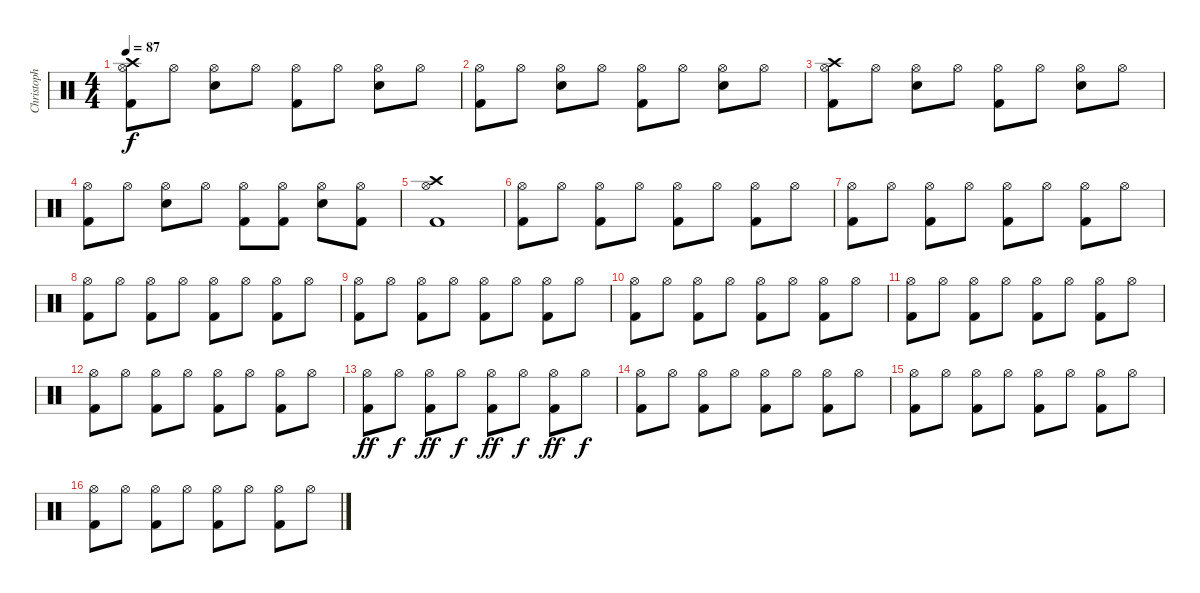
\track ("Christoph Doom Schneider - Drums 1" "Christoph ") {instrument percussion}
\staff {score}
\articulation defaults
\ts (4 4)
\tempo 87
\clef neutral
\ks c
("Crash high (hit)" "Hi-Hat (open)" "Kick (hit) 2").8{dy f} "Hi-Hat (open)".8 ("Hi-Hat (open)" "Snare (hit) 2").8 "Hi-Hat (open)".8 ("Hi-Hat (open)" "Kick (hit) 2").8 "Hi-Hat (open)".8 ("Hi-Hat (open)" "Snare (hit) 2").8 "Hi-Hat (open)".8 |
("Hi-Hat (open)" "Kick (hit) 2").8 "Hi-Hat (open)".8 ("Hi-Hat (open)" "Snare (hit) 2").8 "Hi-Hat (open)".8 ("Hi-Hat (open)" "Kick (hit) 2").8 "Hi-Hat (open)".8 ("Hi-Hat (open)" "Snare (hit) 2").8 "Hi-Hat (open)".8 |
("Crash high (hit)" "Hi-Hat (open)" "Kick (hit) 2").8 "Hi-Hat (open)".8 ("Hi-Hat (open)" "Snare (hit) 2").8 "Hi-Hat (open)".8 ("Hi-Hat (open)" "Kick (hit) 2").8 "Hi-Hat (open)".8 ("Hi-Hat (open)" "Snare (hit) 2").8 "Hi-Hat (open)".8 |
("Hi-Hat (open)" "Kick (hit) 2").8 "Hi-Hat (open)".8 ("Hi-Hat (open)" "Snare (hit) 2").8 "Hi-Hat (open)".8 ("Hi-Hat (open)" "Kick (hit) 2").8 ("Hi-Hat (open)" "Kick (hit) 2").8 ("Hi-Hat (open)" "Snare (hit) 2").8 ("Hi-Hat (open)" "Kick (hit) 2").8 |
("Crash high (hit)" "Hi-Hat (open)" "Kick (hit) 2").1 |
("Hi-Hat (open)" "Kick (hit) 2").8 "Hi-Hat (open)".8 ("Hi-Hat (open)" "Kick (hit) 2").8 "Hi-Hat (open)".8 ("Hi-Hat (open)" "Kick (hit) 2").8 "Hi-Hat (open)".8 ("Hi-Hat (open)" "Kick (hit) 2").8 "Hi-Hat (open)".8 |
("Hi-Hat (open)" "Kick (hit) 2").8 "Hi-Hat (open)".8 ("Hi-Hat (open)" "Kick (hit) 2").8 "Hi-Hat (open)".8 ("Hi-Hat (open)" "Kick (hit) 2").8 "Hi-Hat (open)".8 ("Hi-Hat (open)" "Kick (hit) 2").8 "Hi-Hat (open)".8 |
("Hi-Hat (open)" "Kick (hit) 2").8 "Hi-Hat (open)".8 ("Hi-Hat (open)" "Kick (hit) 2").8 "Hi-Hat (open)".8 ("Hi-Hat (open)" "Kick (hit) 2").8 "Hi-Hat (open)".8 ("Hi-Hat (open)" "Kick (hit) 2").8 "Hi-Hat (open)".8 |
("Hi-Hat (open)" "Kick (hit) 2").8 "Hi-Hat (open)".8 ("Hi-Hat (open)" "Kick (hit) 2").8 "Hi-Hat (open)".8 ("Hi-Hat (open)" "Kick (hit) 2").8 "Hi-Hat (open)".8 ("Hi-Hat (open)" "Kick (hit) 2").8 "Hi-Hat (open)".8 |
("Hi-Hat (open)" "Kick (hit) 2").8 "Hi-Hat (open)".8 ("Hi-Hat (open)" "Kick (hit) 2").8 "Hi-Hat (open)".8 ("Hi-Hat (open)" "Kick (hit) 2").8 "Hi-Hat (open)".8 ("Hi-Hat (open)" "Kick (hit) 2").8 "Hi-Hat (open)".8 |
("Hi-Hat (open)" "Kick (hit) 2").8 "Hi-Hat (open)".8 ("Hi-Hat (open)" "Kick (hit) 2").8 "Hi-Hat (open)".8 ("Hi-Hat (open)" "Kick (hit) 2").8 "Hi-Hat (open)".8 ("Hi-Hat (open)" "Kick (hit) 2").8 "Hi-Hat (open)".8 |
("Hi-Hat (open)" "Kick (hit) 2").8 "Hi-Hat (open)".8 ("Hi-Hat (open)" "Kick (hit) 2").8 "Hi-Hat (open)".8 ("Hi-Hat (open)" "Kick (hit) 2").8 "Hi-Hat (open)".8 ("Hi-Hat (open)" "Kick (hit) 2").8 "Hi-Hat (open)".8 |
("Hi-Hat (open)" "Kick (hit) 2").8{dy ff} "Hi-Hat (open)".8{dy f} ("Hi-Hat (open)" "Kick (hit) 2").8{dy ff} "Hi-Hat (open)".8{dy f} ("Hi-Hat (open)" "Kick (hit) 2").8{dy ff} "Hi-Hat (open)".8{dy f} ("Hi-Hat (open)" "Kick (hit) 2").8{dy ff} "Hi-Hat (open)"{tr (46 32)}.8{dy f} |
("Hi-Hat (open)" "Kick (hit) 2").8 "Hi-Hat (open)".8 ("Hi-Hat (open)" "Kick (hit) 2").8 "Hi-Hat (open)".8 ("Hi-Hat (open)" "Kick (hit) 2").8 "Hi-Hat (open)".8 ("Hi-Hat (open)" "Kick (hit) 2").8 "Hi-Hat (open)".8 |
("Hi-Hat (open)" "Kick (hit) 2").8 "Hi-Hat (open)".8 ("Hi-Hat (open)" "Kick (hit) 2").8 "Hi-Hat (open)".8 ("Hi-Hat (open)" "Kick (hit) 2").8 "Hi-Hat (open)".8 ("Hi-Hat (open)" "Kick (hit) 2").8 "Hi-Hat (open)".8 |
("Hi-Hat (open)" "Kick (hit) 2").8 "Hi-Hat (open)".8 ("Hi-Hat (open)" "Kick (hit) 2").8 "Hi-Hat (open)".8 ("Hi-Hat (open)" "Kick (hit) 2").8 "Hi-Hat (open)".8 ("Hi-Hat (open)" "Kick (hit) 2").8 "Hi-Hat (open)".8
